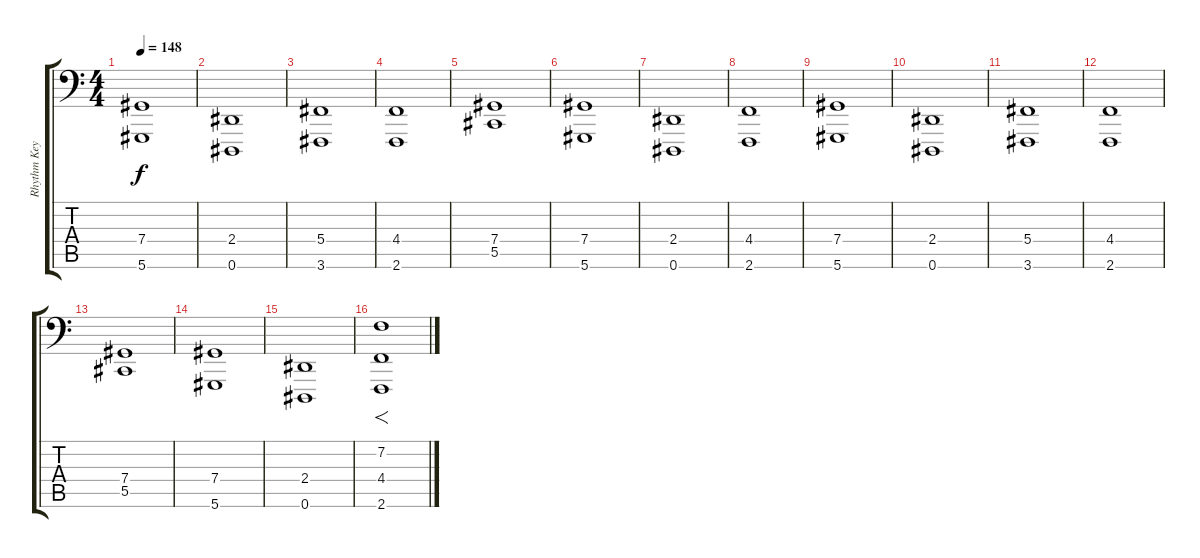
\track ("Rhythm Keyboard" "Rhythm Key") {instrument stringensemble1}
\staff {score tabs}
\tuning (Eb3 Bb2 Gb2 Db2 Ab1 Eb1) {hide}
\ts (4 4)
\tempo 148
\clef f4
\ks c
(7.4 5.6).1{dy f} |
(2.4 0.6).1 |
(5.4 3.6).1 |
(4.4 2.6).1 |
(7.4 5.5).1 |
(7.4 5.6).1 |
(2.4 0.6).1 |
(4.4 2.6).1 |
(7.4 5.6).1 |
(2.4 0.6).1 |
(5.4 3.6).1 |
(4.4 2.6).1 |
(7.4 5.5).1 |
(7.4 5.6).1 |
(2.4 0.6).1 |
(7.2 4.4 2.6).1{f}
